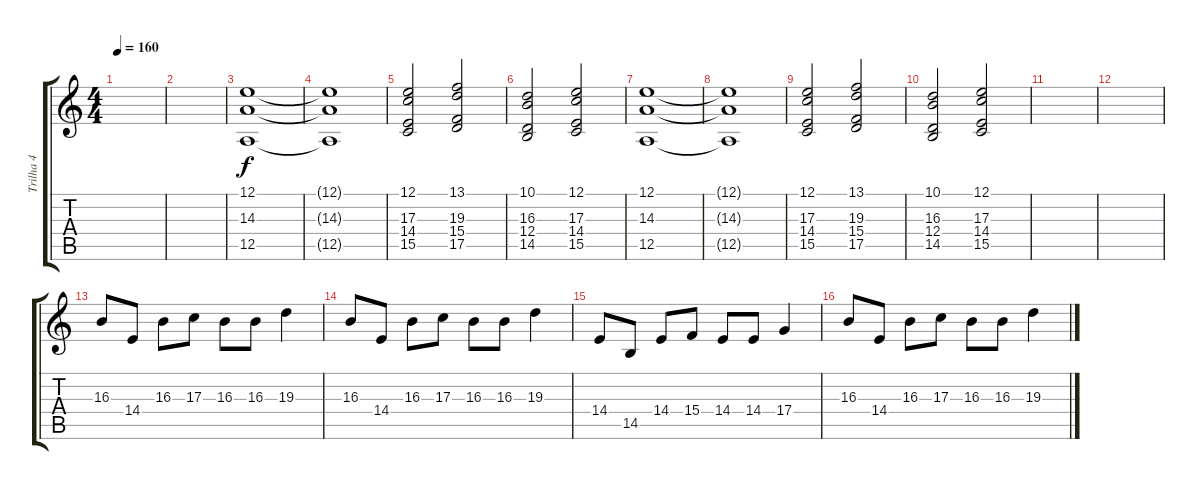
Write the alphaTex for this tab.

\track ("Trilha 4" "Trilha 4") {instrument stringensemble1}
\staff {score tabs}
\tuning (E4 B3 G3 D3 A2 E2) {hide}
\ts (4 4)
\tempo 160
\clef g2
\ks c
|
|
(12.1 14.3 12.5).1 |
(12.1{t} 14.3{t} 12.5{t}).1 |
(12.1 17.3 14.4 15.5).2 (13.1 19.3 15.4 17.5).2 |
(10.1 16.3 12.4 14.5).2 (12.1 17.3 14.4 15.5).2 |
(12.1 14.3 12.5).1 |
(12.1{t} 14.3{t} 12.5{t}).1 |
(12.1 17.3 14.4 15.5).2 (13.1 19.3 15.4 17.5).2 |
(10.1 16.3 12.4 14.5).2 (12.1 17.3 14.4 15.5).2 |
|
|
16.3.8{volume 15} 14.4.8 16.3.8 17.3.8 16.3.8 16.3.8 19.3.4 |
16.3.8 14.4.8 16.3.8 17.3.8 16.3.8 16.3.8 19.3.4 |
14.4.8 14.5.8 14.4.8 15.4.8 14.4.8 14.4.8 17.4.4 |
16.3.8 14.4.8 16.3.8 17.3.8 16.3.8 16.3.8 19.3.4
